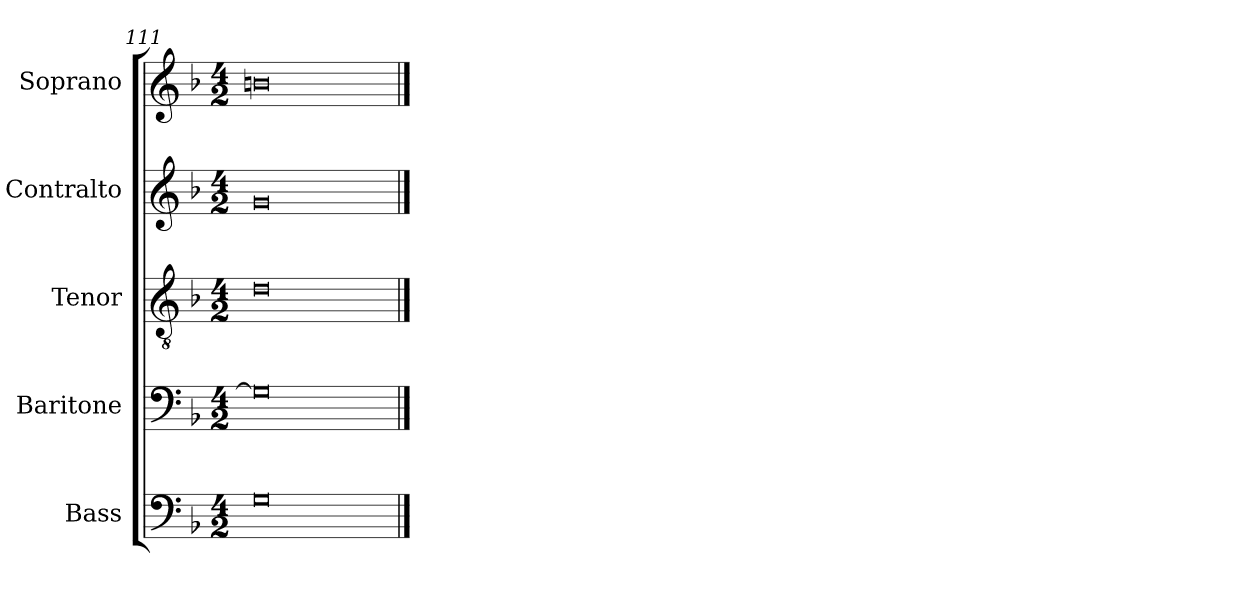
**kern	**kern	**kern	**kern	**kern
*part5	*part4	*part3	*part2	*part1
*staff5	*staff4	*staff3	*staff2	*staff1
*I"Bass	*I"Baritone	*I"Tenor	*I"Contralto	*I"Soprano
*I'B	*I'Bar	*I'T	*I'A	*I'S
*clefF4	*clefF4	*clefGv2	*clefG2	*clefG2
*k[b-]	*k[b-]	*k[b-]	*k[b-]	*k[b-]
*G:dor	*G:dor	*G:dor	*G:dor	*G:dor
*M4/2	*M4/2	*M4/2	*M4/2	*M4/2
=111	=111	=111	=111	=111
0G	0G]	0d	0g	0bn
==	==	==	==	==
*-	*-	*-	*-	*-
